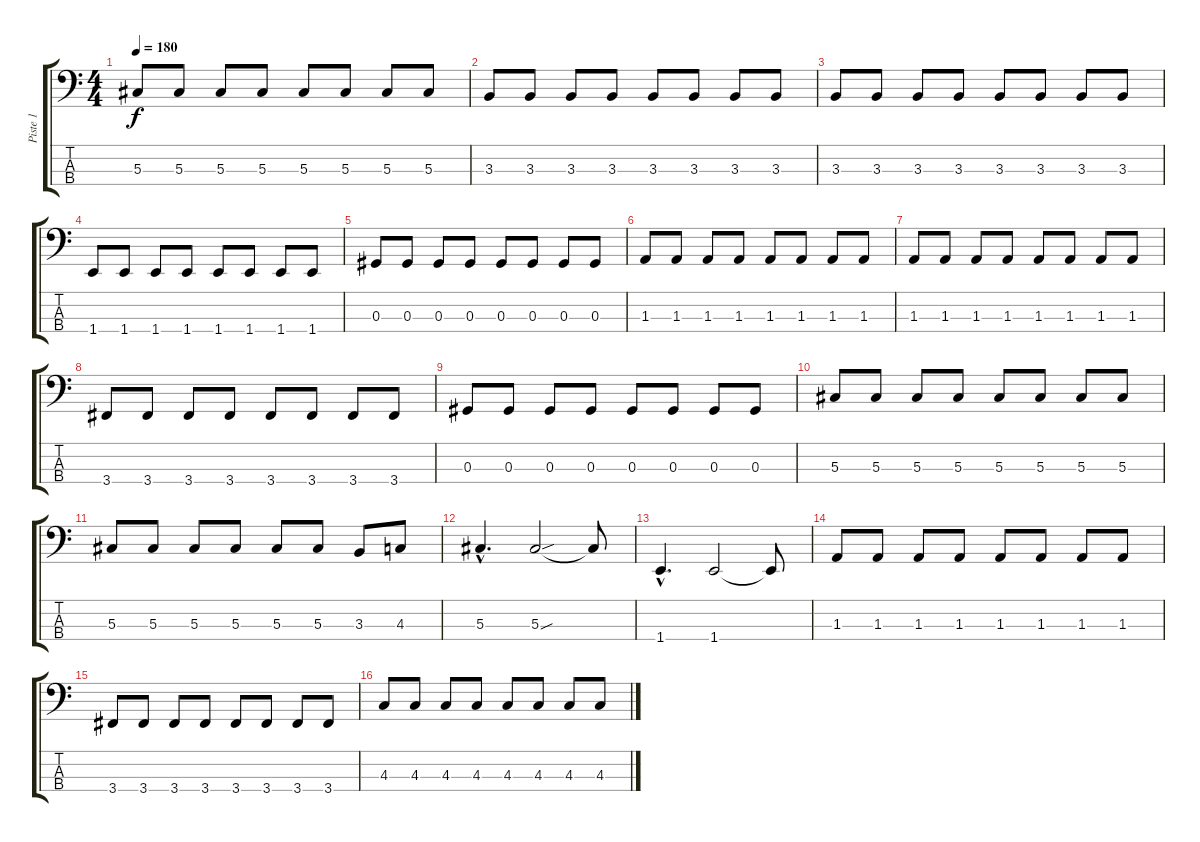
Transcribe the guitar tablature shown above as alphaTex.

\track ("Piste 1" "Piste 1") {instrument electricbasspick}
\staff {score tabs}
\tuning (Gb2 Db2 Ab1 Eb1) {hide}
\ts (4 4)
\tempo 180
\clef f4
\ks c
5.3.8{dy f} 5.3.8 5.3.8 5.3.8 5.3.8 5.3.8 5.3.8 5.3.8 |
3.3.8 3.3.8 3.3.8 3.3.8 3.3.8 3.3.8 3.3.8 3.3.8 |
3.3.8 3.3.8 3.3.8 3.3.8 3.3.8 3.3.8 3.3.8 3.3.8 |
1.4.8 1.4.8 1.4.8 1.4.8 1.4.8 1.4.8 1.4.8 1.4.8 |
0.3.8 0.3.8 0.3.8 0.3.8 0.3.8 0.3.8 0.3.8 0.3.8 |
1.3.8 1.3.8 1.3.8 1.3.8 1.3.8 1.3.8 1.3.8 1.3.8 |
1.3.8 1.3.8 1.3.8 1.3.8 1.3.8 1.3.8 1.3.8 1.3.8 |
3.4.8 3.4.8 3.4.8 3.4.8 3.4.8 3.4.8 3.4.8 3.4.8 |
0.3.8 0.3.8 0.3.8 0.3.8 0.3.8 0.3.8 0.3.8 0.3.8 |
5.3.8 5.3.8 5.3.8 5.3.8 5.3.8 5.3.8 5.3.8 5.3.8 |
5.3.8 5.3.8 5.3.8 5.3.8 5.3.8 5.3.8 3.3.8 4.3.8 |
5.3{hac}.4{d} 5.3{sou}.2 5.3{t}.8 |
1.4{hac}.4{d} 1.4.2 1.4{t}.8 |
1.3.8 1.3.8 1.3.8 1.3.8 1.3.8 1.3.8 1.3.8 1.3.8 |
3.4.8 3.4.8 3.4.8 3.4.8 3.4.8 3.4.8 3.4.8 3.4.8 |
4.3.8 4.3.8 4.3.8 4.3.8 4.3.8 4.3.8 4.3.8 4.3.8
